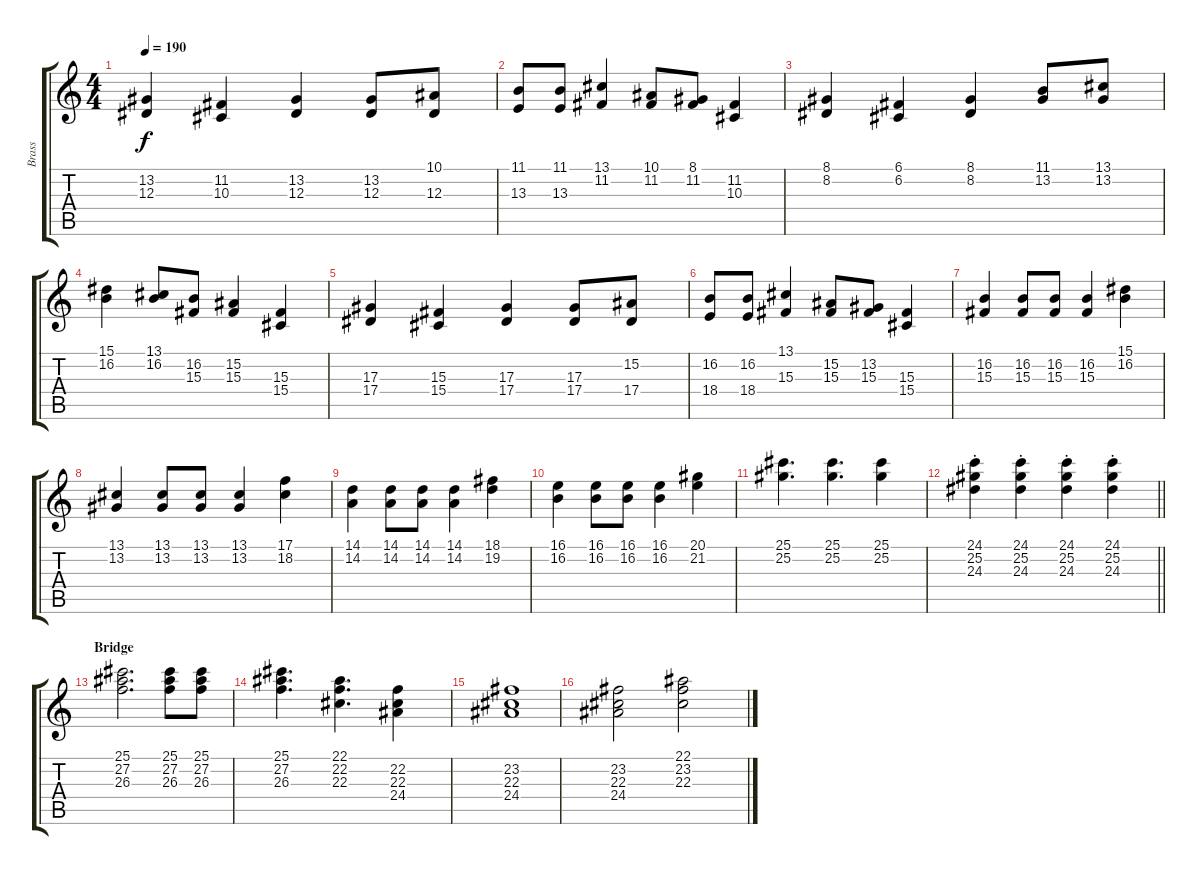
\track ("Brass" "Brass") {instrument brasssection}
\staff {score tabs}
\tuning (C4 G3 Eb3 Bb2 F2 C2) {hide}
\ts (4 4)
\tempo 190
\clef g2
\ks c
(13.2 12.3).4{dy f} (11.2 10.3).4 (13.2 12.3).4 (13.2 12.3).8 (10.1 12.3).8 |
(11.1 13.3).8 (11.1 13.3).8 (13.1 11.2).4 (10.1 11.2).8 (8.1 11.2).8 (11.2 10.3).4 |
(8.1 8.2).4 (6.1 6.2).4 (8.1 8.2).4 (11.1 13.2).8 (13.1 13.2).8 |
(15.1 16.2).4 (13.1 16.2).8 (16.2 15.3).8 (15.2 15.3).4 (15.3 15.4).4 |
(17.3 17.4).4 (15.3 15.4).4 (17.3 17.4).4 (17.3 17.4).8 (15.2 17.4).8 |
(16.2 18.4).8 (16.2 18.4).8 (13.1 15.3).4 (15.2 15.3).8 (13.2 15.3).8 (15.3 15.4).4 |
(16.2 15.3).4 (16.2 15.3).8 (16.2 15.3).8 (16.2 15.3).4 (15.1 16.2).4 |
(13.1 13.2).4 (13.1 13.2).8 (13.1 13.2).8 (13.1 13.2).4 (17.1 18.2).4 |
(14.1 14.2).4 (14.1 14.2).8 (14.1 14.2).8 (14.1 14.2).4 (18.1 19.2).4 |
(16.1 16.2).4 (16.1 16.2).8 (16.1 16.2).8 (16.1 16.2).4 (20.1 21.2).4 |
(25.1 25.2).4{d} (25.1 25.2).4{d} (25.1 25.2).4 |
\barLineRight lightlight
(24.1{st} 25.2{st} 24.3{st}).4 (24.1{st} 25.2{st} 24.3{st}).4 (24.1{st} 25.2{st} 24.3{st}).4 (24.1{st} 25.2{st} 24.3{st}).4 |
\section ("" "Bridge")
(25.1 27.2 26.3).2{d} (25.1 27.2 26.3).8 (25.1 27.2 26.3).8 |
(25.1 27.2 26.3).4{d} (22.1 22.2 22.3).4{d} (22.2 22.3 24.4).4 |
(23.2 22.3 24.4).1 |
(23.2 22.3 24.4).2 (22.1 23.2 22.3).2
